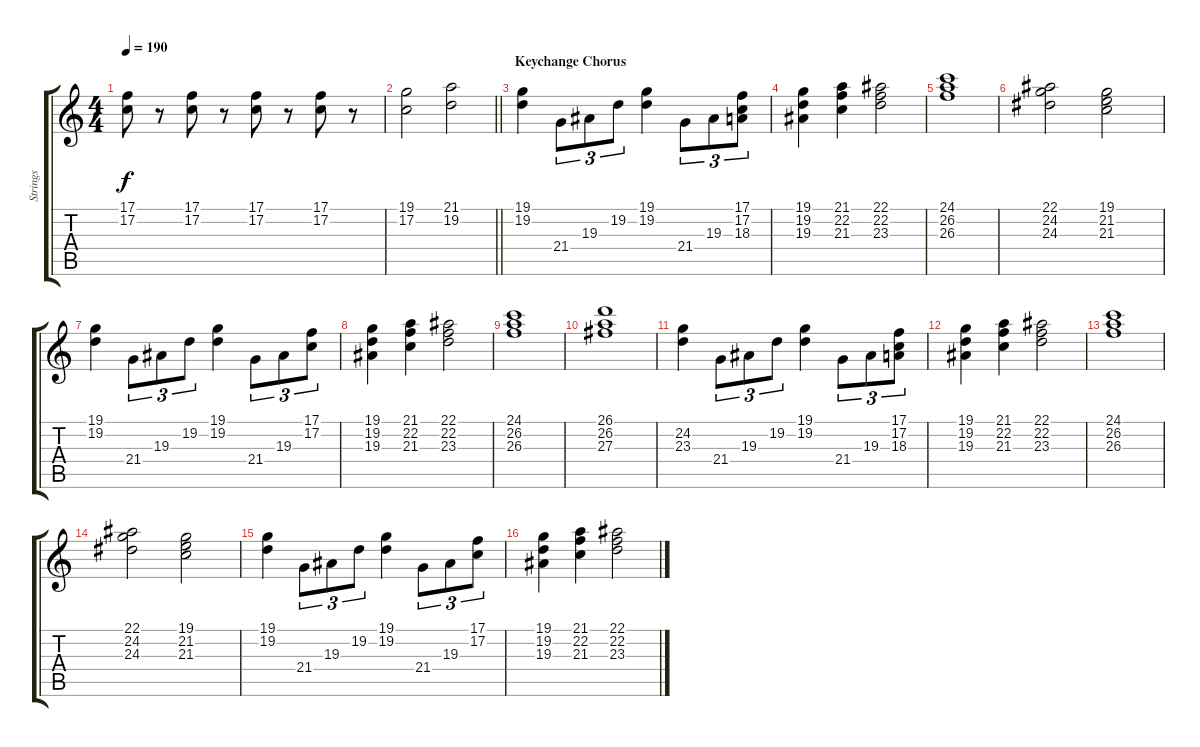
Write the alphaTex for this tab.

\track ("Strings" "Strings") {instrument stringensemble1}
\staff {score tabs}
\tuning (C4 G3 Eb3 Bb2 F2 C2) {hide}
\ts (4 4)
\tempo 190
\clef g2
\ks c
(17.1 17.2).8{dy f} r.8 (17.1 17.2).8 r.8 (17.1 17.2).8 r.8 (17.1 17.2).8 r.8 |
\barLineRight lightlight
(19.1 17.2).2 (21.1 19.2).2 |
\section ("" "Keychange Chorus")
(19.1 19.2).4 21.4.8{tu (3 2)} 19.3.8{tu (3 2)} 19.2.8{tu (3 2)} (19.1 19.2).4 21.4.8{tu (3 2)} 19.3.8{tu (3 2)} (17.1 17.2 18.3).8{tu (3 2)} |
(19.1 19.2 19.3).4 (21.1 22.2 21.3).4 (22.1 22.2 23.3).2 |
(24.1 26.2 26.3).1 |
(22.1 24.2 24.3).2 (19.1 21.2 21.3).2 |
(19.1 19.2).4 21.4.8{tu (3 2)} 19.3.8{tu (3 2)} 19.2.8{tu (3 2)} (19.1 19.2).4 21.4.8{tu (3 2)} 19.3.8{tu (3 2)} (17.1 17.2).8{tu (3 2)} |
(19.1 19.2 19.3).4 (21.1 22.2 21.3).4 (22.1 22.2 23.3).2 |
(24.1 26.2 26.3).1 |
(26.1 26.2 27.3).1 |
(24.2 23.3).4 21.4.8{tu (3 2)} 19.3.8{tu (3 2)} 19.2.8{tu (3 2)} (19.1 19.2).4 21.4.8{tu (3 2)} 19.3.8{tu (3 2)} (17.1 17.2 18.3).8{tu (3 2)} |
(19.1 19.2 19.3).4 (21.1 22.2 21.3).4 (22.1 22.2 23.3).2 |
(24.1 26.2 26.3).1 |
(22.1 24.2 24.3).2 (19.1 21.2 21.3).2 |
(19.1 19.2).4 21.4.8{tu (3 2)} 19.3.8{tu (3 2)} 19.2.8{tu (3 2)} (19.1 19.2).4 21.4.8{tu (3 2)} 19.3.8{tu (3 2)} (17.1 17.2).8{tu (3 2)} |
(19.1 19.2 19.3).4 (21.1 22.2 21.3).4 (22.1 22.2 23.3).2
